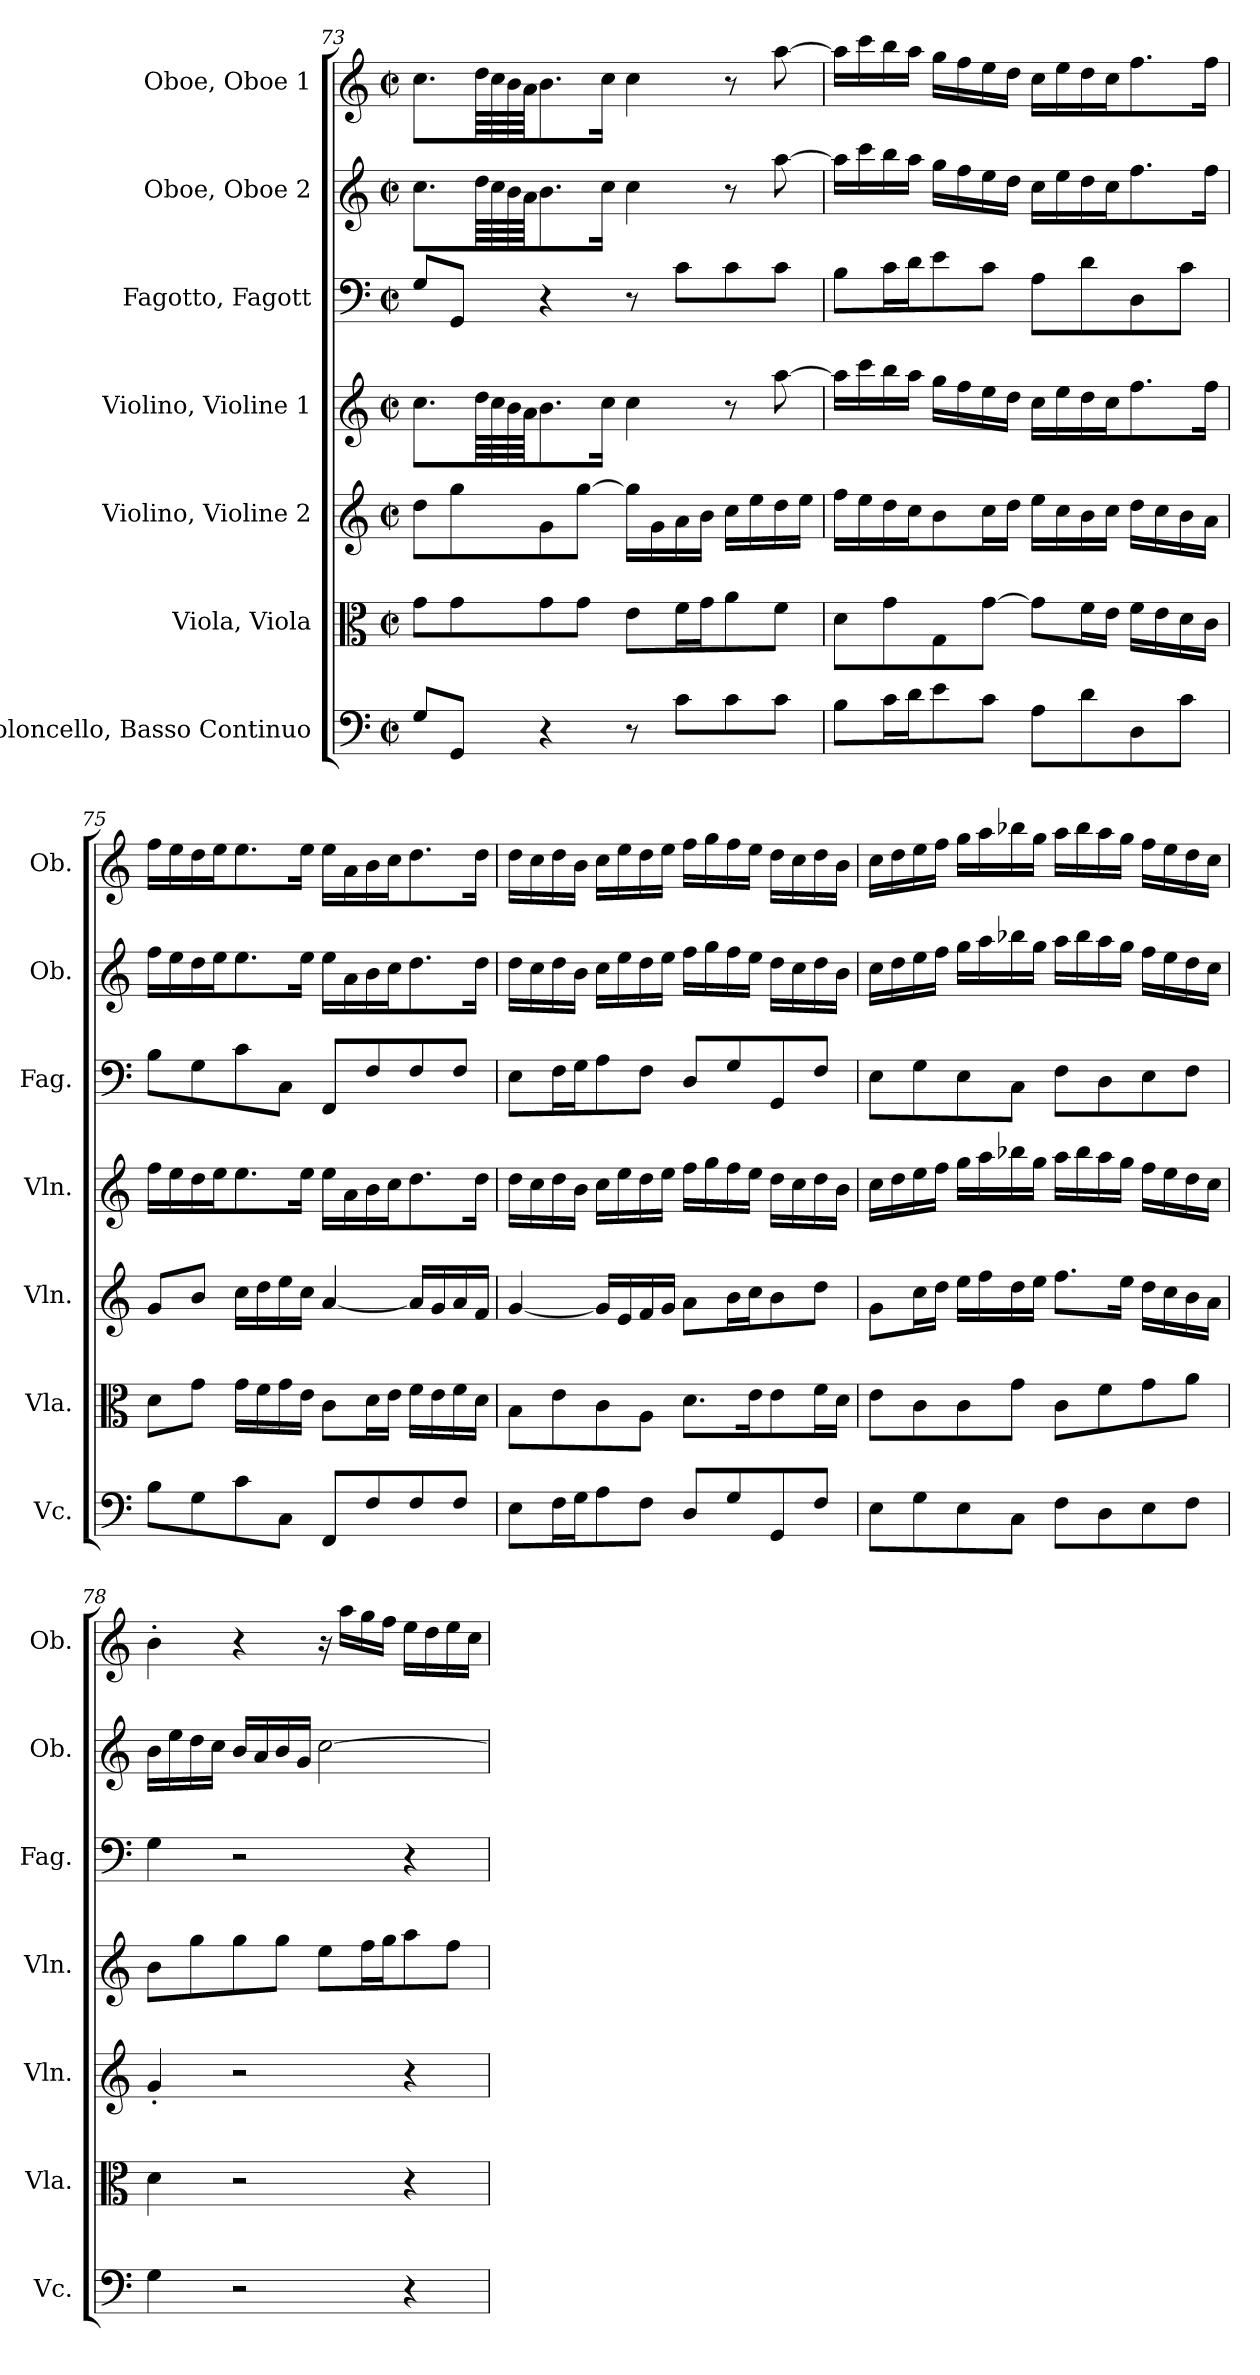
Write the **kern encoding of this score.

**kern	**kern	**kern	**kern	**kern	**kern	**kern
*part7	*part6	*part5	*part4	*part3	*part2	*part1
*staff7	*staff6	*staff5	*staff4	*staff3	*staff2	*staff1
*I"Violoncello, Basso Continuo	*I"Viola, Viola	*I"Violino, Violine 2	*I"Violino, Violine 1	*I"Fagotto, Fagott	*I"Oboe, Oboe 2	*I"Oboe, Oboe 1
*I'Vc.	*I'Vla.	*I'Vln.	*I'Vln.	*I'Fag.	*I'Ob.	*I'Ob.
*clefF4	*clefC3	*clefG2	*clefG2	*clefF4	*clefG2	*clefG2
*k[]	*k[]	*k[]	*k[]	*k[]	*k[]	*k[]
*M2/2	*M2/2	*M2/2	*M2/2	*M2/2	*M2/2	*M2/2
*met(c|)	*met(c|)	*met(c|)	*met(c|)	*met(c|)	*met(c|)	*met(c|)
=73	=73	=73	=73	=73	=73	=73
8G/L	8g\L	8dd\L	8.cc\L	8G/L	8.cc\L	8.cc\L
8GG/J	8g\	8gg\	.	8GG/J	.	.
.	.	.	64dd\LLL	.	64dd\LLL	64dd\LLL
.	.	.	64cc\	.	64cc\	64cc\
.	.	.	64b\	.	64b\	64b\
.	.	.	64a\JJJ	.	64a\JJJ	64a\JJJ
4r	8g\	8g\	8.b\	4r	8.b\	8.b\
.	8g\J	[8gg\J	.	.	.	.
.	.	.	16cc\Jk	.	16cc\Jk	16cc\Jk
8r	8e\L	16gg\LL]	4cc\	8r	4cc\	4cc\
.	.	16g\	.	.	.	.
8c\L	16f\L	16a\	.	8c\L	.	.
.	16g\J	16b\JJ	.	.	.	.
8c\	8a\	16cc\LL	8r	8c\	8r	8r
.	.	16ee\	.	.	.	.
8c\J	8f\J	16dd\	[8aa\	8c\J	[8aa\	[8aa\
.	.	16ee\JJ	.	.	.	.
=74	=74	=74	=74	=74	=74	=74
8B\L	8d\L	16ff\LL	16aa\LL]	8B\L	16aa\LL]	16aa\LL]
.	.	16ee\	16ccc\	.	16ccc\	16ccc\
16c\L	8g\	16dd\	16bb\	16c\L	16bb\	16bb\
16d\J	.	16cc\J	16aa\JJ	16d\J	16aa\JJ	16aa\JJ
8e\	8G\	8b\	16gg\LL	8e\	16gg\LL	16gg\LL
.	.	.	16ff\	.	16ff\	16ff\
8c\J	[8g\J	16cc\L	16ee\	8c\J	16ee\	16ee\
.	.	16dd\JJ	16dd\JJ	.	16dd\JJ	16dd\JJ
8A\L	8g\L]	16ee\LL	16cc\LL	8A\L	16cc\LL	16cc\LL
.	.	16cc\	16ee\	.	16ee\	16ee\
8d\	16f\L	16b\	16dd\	8d\	16dd\	16dd\
.	16e\JJ	16cc\JJ	16cc\J	.	16cc\J	16cc\J
8D\	16f\LL	16dd\LL	8.ff\	8D\	8.ff\	8.ff\
.	16e\	16cc\	.	.	.	.
8c\J	16d\	16b\	.	8c\J	.	.
.	16c\JJ	16a\JJ	16ff\Jk	.	16ff\Jk	16ff\Jk
!!LO:LB:g=z
=75	=75	=75	=75	=75	=75	=75
8B\L	8d\L	8g/L	16ff\LL	8B\L	16ff\LL	16ff\LL
.	.	.	16ee\	.	16ee\	16ee\
8G\	8g\J	8b/J	16dd\	8G\	16dd\	16dd\
.	.	.	16ee\J	.	16ee\J	16ee\J
8c\	16g\LL	16cc\LL	8.ee\	8c\	8.ee\	8.ee\
.	16f\	16dd\	.	.	.	.
8C\J	16g\	16ee\	.	8C\J	.	.
.	16e\JJ	16cc\JJ	16ee\Jk	.	16ee\Jk	16ee\Jk
8FF/L	8c\L	[4a/	16ee\LL	8FF/L	16ee\LL	16ee\LL
.	.	.	16a\	.	16a\	16a\
8F/	16d\L	.	16b\	8F/	16b\	16b\
.	16e\JJ	.	16cc\J	.	16cc\J	16cc\J
8F/	16f\LL	16a/LL]	8.dd\	8F/	8.dd\	8.dd\
.	16e\	16g/	.	.	.	.
8F/J	16f\	16a/	.	8F/J	.	.
.	16d\JJ	16f/JJ	16dd\Jk	.	16dd\Jk	16dd\Jk
=76	=76	=76	=76	=76	=76	=76
8E\L	8B\L	[4g/	16dd\LL	8E\L	16dd\LL	16dd\LL
.	.	.	16cc\	.	16cc\	16cc\
16F\L	8e\	.	16dd\	16F\L	16dd\	16dd\
16G\J	.	.	16b\JJ	16G\J	16b\JJ	16b\JJ
8A\	8c\	16g/LL]	16cc\LL	8A\	16cc\LL	16cc\LL
.	.	16e/	16ee\	.	16ee\	16ee\
8F\J	8A\J	16f/	16dd\	8F\J	16dd\	16dd\
.	.	16g/JJ	16ee\JJ	.	16ee\JJ	16ee\JJ
8D/L	8.d\L	8a\L	16ff\LL	8D/L	16ff\LL	16ff\LL
.	.	.	16gg\	.	16gg\	16gg\
8G/	.	16b\L	16ff\	8G/	16ff\	16ff\
.	16e\K	16cc\J	16ee\JJ	.	16ee\JJ	16ee\JJ
8GG/	8e\	8b\	16dd\LL	8GG/	16dd\LL	16dd\LL
.	.	.	16cc\	.	16cc\	16cc\
8F/J	16f\L	8dd\J	16dd\	8F/J	16dd\	16dd\
.	16d\JJ	.	16b\JJ	.	16b\JJ	16b\JJ
=77	=77	=77	=77	=77	=77	=77
8E\L	8e\L	8g\L	16cc\LL	8E\L	16cc\LL	16cc\LL
.	.	.	16dd\	.	16dd\	16dd\
8G\	8c\	16cc\L	16ee\	8G\	16ee\	16ee\
.	.	16dd\JJ	16ff\JJ	.	16ff\JJ	16ff\JJ
8E\	8c\	16ee\LL	16gg\LL	8E\	16gg\LL	16gg\LL
.	.	16ff\	16aa\	.	16aa\	16aa\
8C\J	8g\J	16dd\	16bb-X\	8C\J	16bb-X\	16bb-X\
.	.	16ee\JJ	16gg\JJ	.	16gg\JJ	16gg\JJ
8F\L	8c\L	8.ff\L	16aa\LL	8F\L	16aa\LL	16aa\LL
.	.	.	16bb-\	.	16bb-\	16bb-\
8D\	8f\	.	16aa\	8D\	16aa\	16aa\
.	.	16ee\Jk	16gg\JJ	.	16gg\JJ	16gg\JJ
8E\	8g\	16dd\LL	16ff\LL	8E\	16ff\LL	16ff\LL
.	.	16cc\	16ee\	.	16ee\	16ee\
8F\J	8a\J	16b\	16dd\	8F\J	16dd\	16dd\
.	.	16a\JJ	16cc\JJ	.	16cc\JJ	16cc\JJ
!!LO:PB:g=z
=78	=78	=78	=78	=78	=78	=78
4G\	4d\	4g'/	8b\L	4G\	16b\LL	4b'\
.	.	.	.	.	16ee\	.
.	.	.	8gg\	.	16dd\	.
.	.	.	.	.	16cc\JJ	.
2r	2r	2r	8gg\	2r	16b/LL	4r
.	.	.	.	.	16a/	.
.	.	.	8gg\J	.	16b/	.
.	.	.	.	.	16g/JJ	.
.	.	.	8ee\L	.	[2cc\	16r
.	.	.	.	.	.	16aa\LL
.	.	.	16ff\L	.	.	16gg\
.	.	.	16gg\J	.	.	16ff\JJ
4r	4r	4r	8aa\	4r	.	16ee\LL
.	.	.	.	.	.	16dd\
.	.	.	8ff\J	.	.	16ee\
.	.	.	.	.	.	16cc\JJ
=	=	=	=	=	=	=
*-	*-	*-	*-	*-	*-	*-
